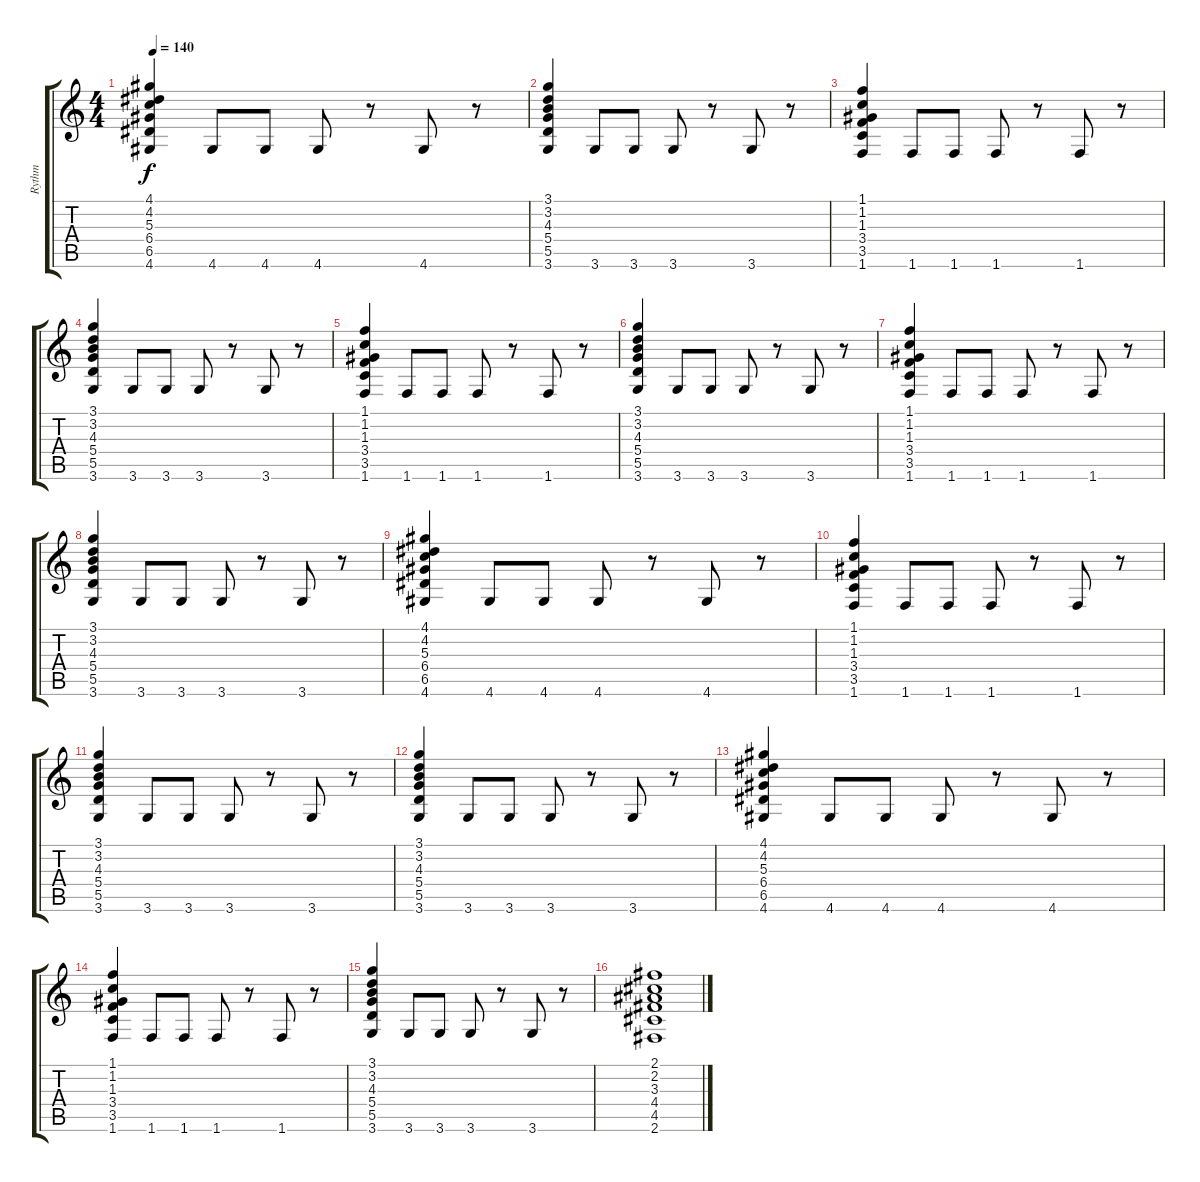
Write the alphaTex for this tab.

\track ("Rythm" "Rythm") {instrument distortionguitar}
\staff {score tabs}
\tuning (E4 B3 G3 D3 A2 E2) {hide}
\ts (4 4)
\tempo 140
\clef g2
\ks c
(4.1 4.2 5.3 6.4 6.5 4.6).4{dy f} 4.6.8 4.6.8 4.6.8 r.8 4.6.8 r.8 |
(3.1 3.2 4.3 5.4 5.5 3.6).4 3.6.8 3.6.8 3.6.8 r.8 3.6.8 r.8 |
(1.1 1.2 1.3 3.4 3.5 1.6).4 1.6.8 1.6.8 1.6.8 r.8 1.6.8 r.8 |
(3.1 3.2 4.3 5.4 5.5 3.6).4 3.6.8 3.6.8 3.6.8 r.8 3.6.8 r.8 |
(1.1 1.2 1.3 3.4 3.5 1.6).4 1.6.8 1.6.8 1.6.8 r.8 1.6.8 r.8 |
(3.1 3.2 4.3 5.4 5.5 3.6).4 3.6.8 3.6.8 3.6.8 r.8 3.6.8 r.8 |
(1.1 1.2 1.3 3.4 3.5 1.6).4 1.6.8 1.6.8 1.6.8 r.8 1.6.8 r.8 |
(3.1 3.2 4.3 5.4 5.5 3.6).4 3.6.8 3.6.8 3.6.8 r.8 3.6.8 r.8 |
(4.1 4.2 5.3 6.4 6.5 4.6).4 4.6.8 4.6.8 4.6.8 r.8 4.6.8 r.8 |
(1.1 1.2 1.3 3.4 3.5 1.6).4 1.6.8 1.6.8 1.6.8 r.8 1.6.8 r.8 |
(3.1 3.2 4.3 5.4 5.5 3.6).4 3.6.8 3.6.8 3.6.8 r.8 3.6.8 r.8 |
(3.1 3.2 4.3 5.4 5.5 3.6).4 3.6.8 3.6.8 3.6.8 r.8 3.6.8 r.8 |
(4.1 4.2 5.3 6.4 6.5 4.6).4 4.6.8 4.6.8 4.6.8 r.8 4.6.8 r.8 |
(1.1 1.2 1.3 3.4 3.5 1.6).4 1.6.8 1.6.8 1.6.8 r.8 1.6.8 r.8 |
(3.1 3.2 4.3 5.4 5.5 3.6).4 3.6.8 3.6.8 3.6.8 r.8 3.6.8 r.8 |
(2.1 2.2 3.3 4.4 4.5 2.6).1
